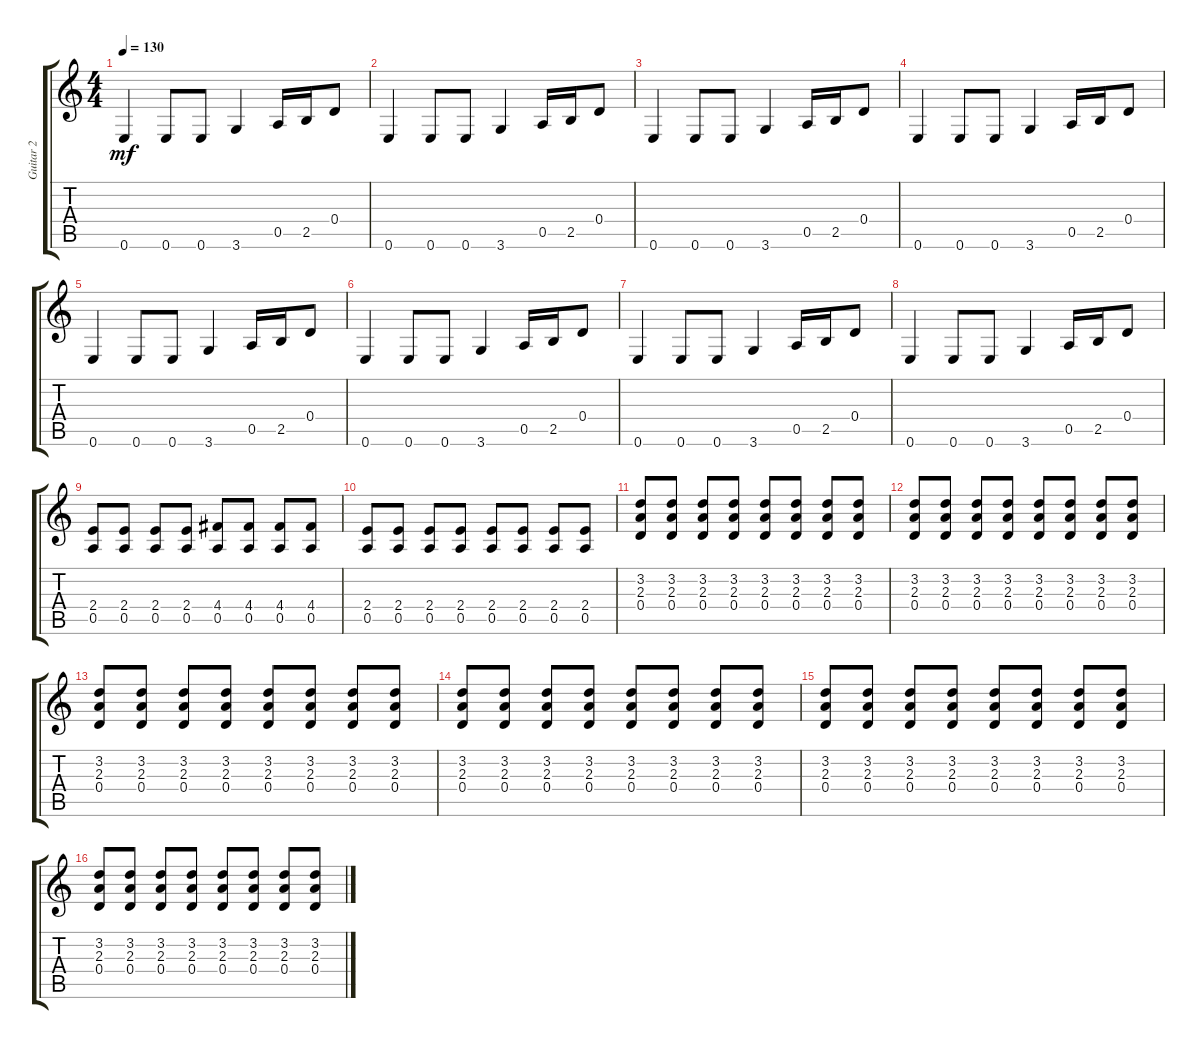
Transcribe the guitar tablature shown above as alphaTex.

\track ("Guitar 2" "Guitar 2") {instrument electricguitarclean}
\staff {score tabs}
\tuning (E4 B3 G3 D3 A2 E2) {hide}
\ts (4 4)
\tempo 130
\clef g2
\ks c
0.6.4{dy mf} 0.6.8 0.6.8 3.6.4 0.5.16 2.5.16 0.4.8 |
0.6.4 0.6.8 0.6.8 3.6.4 0.5.16 2.5.16 0.4.8 |
0.6.4 0.6.8 0.6.8 3.6.4 0.5.16 2.5.16 0.4.8 |
0.6.4 0.6.8 0.6.8 3.6.4 0.5.16 2.5.16 0.4.8 |
0.6.4 0.6.8 0.6.8 3.6.4 0.5.16 2.5.16 0.4.8 |
0.6.4 0.6.8 0.6.8 3.6.4 0.5.16 2.5.16 0.4.8 |
0.6.4 0.6.8 0.6.8 3.6.4 0.5.16 2.5.16 0.4.8 |
0.6.4 0.6.8 0.6.8 3.6.4 0.5.16 2.5.16 0.4.8 |
(2.4 0.5).8 (2.4 0.5).8 (2.4 0.5).8 (2.4 0.5).8 (4.4 0.5).8 (4.4 0.5).8 (4.4 0.5).8 (4.4 0.5).8 |
(2.4 0.5).8 (2.4 0.5).8 (2.4 0.5).8 (2.4 0.5).8 (2.4 0.5).8 (2.4 0.5).8 (2.4 0.5).8 (2.4 0.5).8 |
(3.2 2.3 0.4).8 (3.2 2.3 0.4).8 (3.2 2.3 0.4).8 (3.2 2.3 0.4).8 (3.2 2.3 0.4).8 (3.2 2.3 0.4).8 (3.2 2.3 0.4).8 (3.2 2.3 0.4).8 |
(3.2 2.3 0.4).8 (3.2 2.3 0.4).8 (3.2 2.3 0.4).8 (3.2 2.3 0.4).8 (3.2 2.3 0.4).8 (3.2 2.3 0.4).8 (3.2 2.3 0.4).8 (3.2 2.3 0.4).8 |
(3.2 2.3 0.4).8 (3.2 2.3 0.4).8 (3.2 2.3 0.4).8 (3.2 2.3 0.4).8 (3.2 2.3 0.4).8 (3.2 2.3 0.4).8 (3.2 2.3 0.4).8 (3.2 2.3 0.4).8 |
(3.2 2.3 0.4).8 (3.2 2.3 0.4).8 (3.2 2.3 0.4).8 (3.2 2.3 0.4).8 (3.2 2.3 0.4).8 (3.2 2.3 0.4).8 (3.2 2.3 0.4).8 (3.2 2.3 0.4).8 |
(3.2 2.3 0.4).8 (3.2 2.3 0.4).8 (3.2 2.3 0.4).8 (3.2 2.3 0.4).8 (3.2 2.3 0.4).8 (3.2 2.3 0.4).8 (3.2 2.3 0.4).8 (3.2 2.3 0.4).8 |
(3.2 2.3 0.4).8 (3.2 2.3 0.4).8 (3.2 2.3 0.4).8 (3.2 2.3 0.4).8 (3.2 2.3 0.4).8 (3.2 2.3 0.4).8 (3.2 2.3 0.4).8 (3.2 2.3 0.4).8
